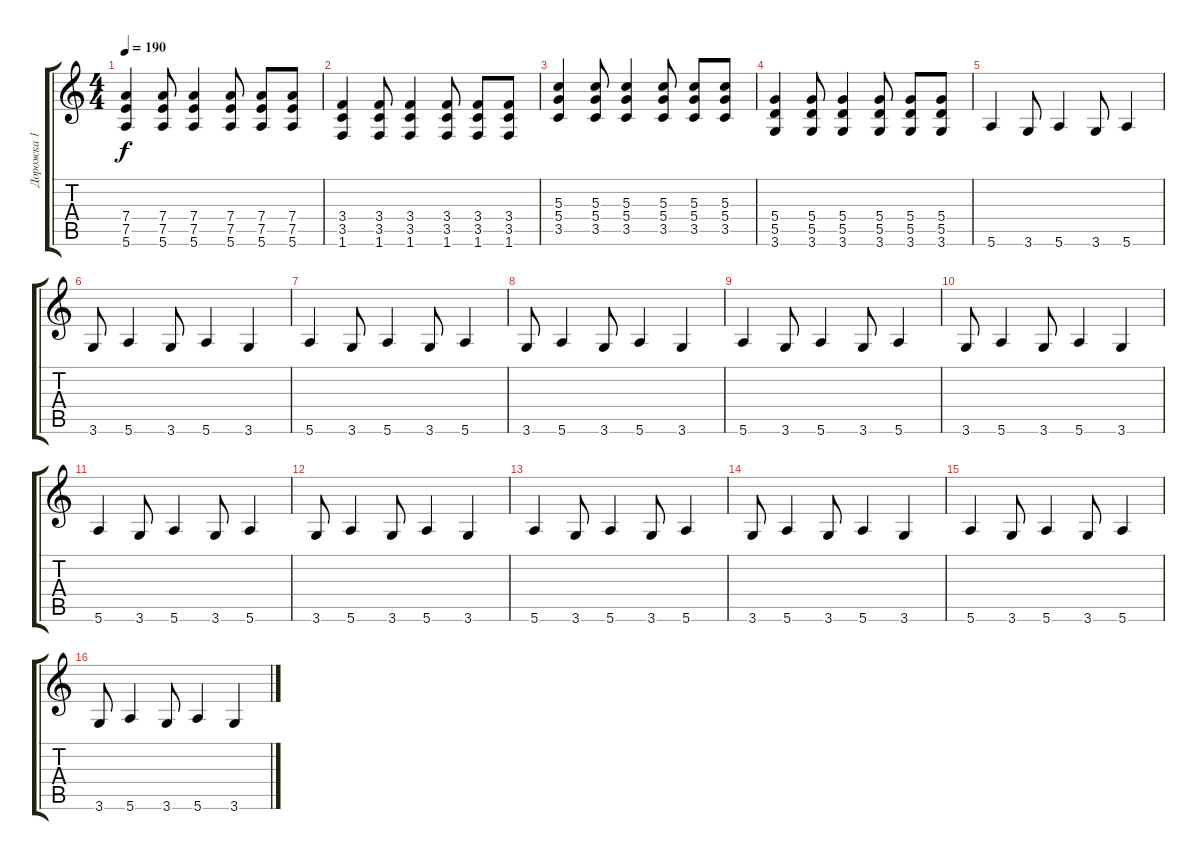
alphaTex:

\track ("Дорожка 1" "Дорожка 1") {instrument distortionguitar}
\staff {score tabs}
\tuning (E4 B3 G3 D3 A2 E2) {hide}
\ts (4 4)
\tempo 190
\clef g2
\ks c
(7.4 7.5 5.6).4{dy f} (7.4 7.5 5.6).8 (7.4 7.5 5.6).4 (7.4 7.5 5.6).8 (7.4 7.5 5.6).8 (7.4 7.5 5.6).8 |
(3.4 3.5 1.6).4 (3.4 3.5 1.6).8 (3.4 3.5 1.6).4 (3.4 3.5 1.6).8 (3.4 3.5 1.6).8 (3.4 3.5 1.6).8 |
(5.3 5.4 3.5).4 (5.3 5.4 3.5).8 (5.3 5.4 3.5).4 (5.3 5.4 3.5).8 (5.3 5.4 3.5).8 (5.3 5.4 3.5).8 |
(5.4 5.5 3.6).4 (5.4 5.5 3.6).8 (5.4 5.5 3.6).4 (5.4 5.5 3.6).8 (5.4 5.5 3.6).8 (5.4 5.5 3.6).8 |
5.6.4 3.6.8 5.6.4 3.6.8 5.6.4 |
3.6.8 5.6.4 3.6.8 5.6.4 3.6.4 |
5.6.4 3.6.8 5.6.4 3.6.8 5.6.4 |
3.6.8 5.6.4 3.6.8 5.6.4 3.6.4 |
5.6.4 3.6.8 5.6.4 3.6.8 5.6.4 |
3.6.8 5.6.4 3.6.8 5.6.4 3.6.4 |
5.6.4 3.6.8 5.6.4 3.6.8 5.6.4 |
3.6.8 5.6.4 3.6.8 5.6.4 3.6.4 |
5.6.4 3.6.8 5.6.4 3.6.8 5.6.4 |
3.6.8 5.6.4 3.6.8 5.6.4 3.6.4 |
5.6.4 3.6.8 5.6.4 3.6.8 5.6.4 |
3.6.8 5.6.4 3.6.8 5.6.4 3.6.4
